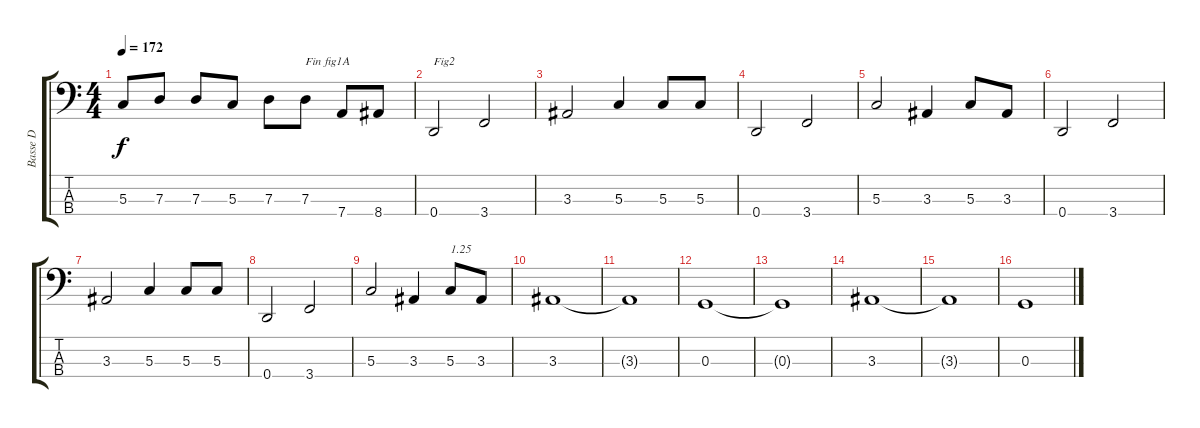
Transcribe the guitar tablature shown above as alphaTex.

\track ("Basse D" "Basse D") {instrument electricbasspick}
\staff {score tabs}
\tuning (F2 C2 G1 D1) {hide}
\ts (4 4)
\tempo 172
\clef f4
\ks c
5.3.8{dy f} 7.3.8 7.3.8 5.3.8 7.3.8 7.3.8{txt "Fin fig1A"} 7.4.8 8.4.8 |
0.4.2{txt "Fig2"} 3.4.2 |
3.3.2 5.3.4 5.3.8 5.3.8 |
0.4.2 3.4.2 |
5.3.2 3.3.4 5.3.8 3.3.8 |
0.4.2 3.4.2 |
3.3.2 5.3.4 5.3.8 5.3.8 |
0.4.2 3.4.2 |
5.3.2 3.3.4 5.3.8{txt "1.25"} 3.3.8 |
3.3.1 |
3.3{t}.1 |
0.3.1 |
0.3{t}.1 |
3.3.1 |
3.3{t}.1 |
0.3.1
